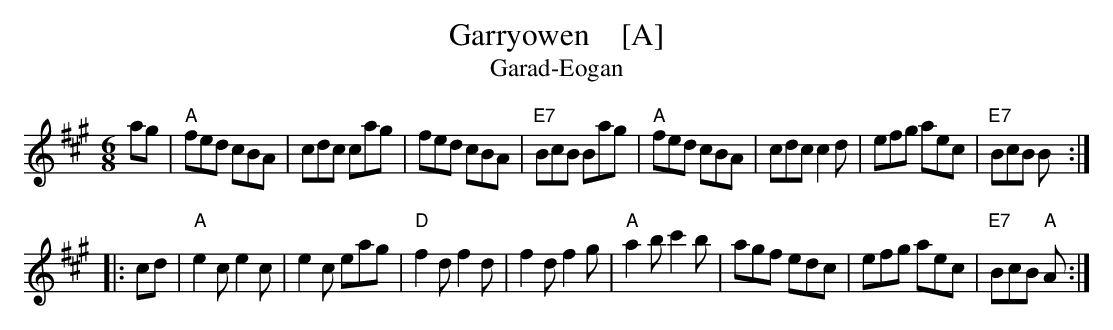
X:1
T: Garryowen    [A]
T: Garad-Eogan
M: 6/8
L: 1/8
K: A
ag \
| "A"fed cBA | cdc cag | fed cBA | "E7"BcB Bag \
| "A"fed cBA | cdc c2d | efg aec | "E7"BcB B :|
|: cd \
| "A"e2c e2c | e2c eag | "D"f2d f2d | f2d f2g \
| "A"a2b c'2b | agf edc | efg aec | "E7"BcB "A"A :|
